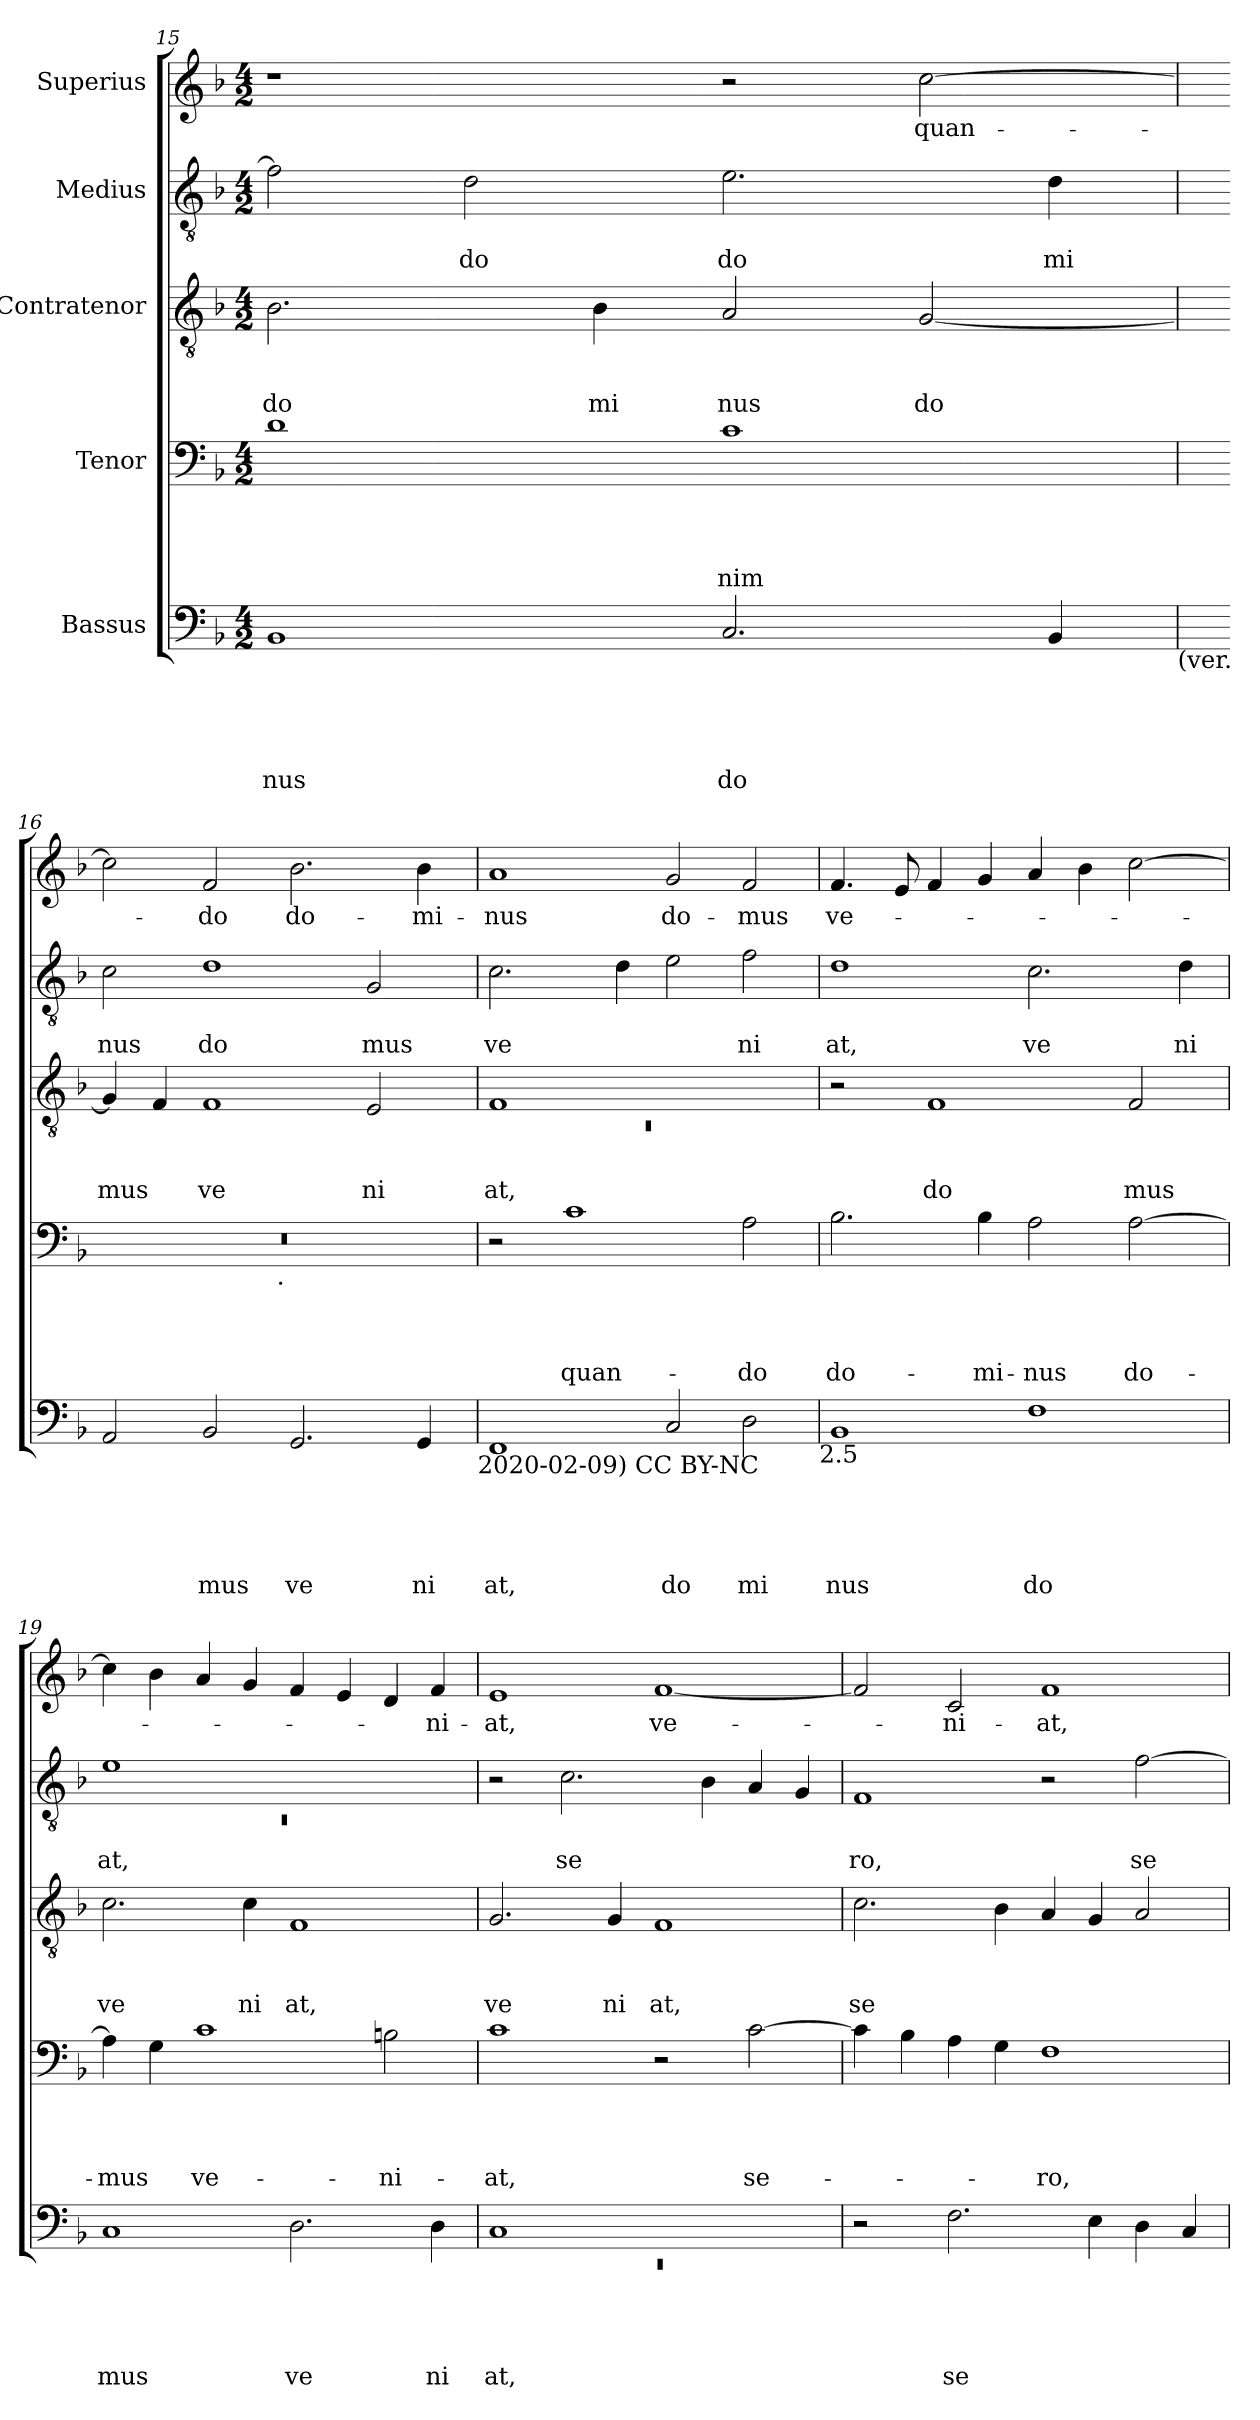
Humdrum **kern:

**kern	**text	**text	**text	**text	**text	**kern	**text	**text	**text	**text	**kern	**text	**text	**text	**kern	**text	**text	**kern	**text
*part5	*part5	*part5	*part5	*part5	*part5	*part4	*part4	*part4	*part4	*part4	*part3	*part3	*part3	*part3	*part2	*part2	*part2	*part1	*part1
*staff5	*staff5	*staff5	*staff5	*staff5	*staff5	*staff4	*staff4	*staff4	*staff4	*staff4	*staff3	*staff3	*staff3	*staff3	*staff2	*staff2	*staff2	*staff1	*staff1
*I"Bassus	*	*	*	*	*	*I"Tenor	*	*	*	*	*I"Contratenor	*	*	*	*I"Medius	*	*	*I"Superius	*
*clefF4	*	*	*	*	*	*clefF4	*	*	*	*	*clefGv2	*	*	*	*clefGv2	*	*	*clefG2	*
*k[b-]	*	*	*	*	*	*k[b-]	*	*	*	*	*k[b-]	*	*	*	*k[b-]	*	*	*k[b-]	*
*F:	*	*	*	*	*	*F:	*	*	*	*	*F:	*	*	*	*F:	*	*	*F:	*
*M4/2	*	*	*	*	*	*M4/2	*	*	*	*	*M4/2	*	*	*	*M4/2	*	*	*M4/2	*
=15	=15	=15	=15	=15	=15	=15	=15	=15	=15	=15	=15	=15	=15	=15	=15	=15	=15	=15	=15
!	!	!	!	!	!LO:LY:b	!	!	!	!	!	!	!	!	!LO:LY:b	!	!	!	!	!
1BB-	.	.	.	.	nus	1d	.	.	.	.	2.B-\	.	.	do	2f\]	.	.	1r	.
!	!	!	!	!	!	!	!	!	!	!	!	!	!	!	!	!	!LO:LY:b	!	!
.	.	.	.	.	.	.	.	.	.	.	.	.	.	.	2d\	.	do	.	.
!	!	!	!	!	!	!	!	!	!	!	!	!	!	!LO:LY:b	!	!	!	!	!
.	.	.	.	.	.	.	.	.	.	.	4B-\	.	.	mi	.	.	.	.	.
!	!	!	!	!	!LO:LY:b	!	!	!	!	!LO:LY:b	!	!	!	!LO:LY:b	!	!	!LO:LY:b	!	!
2.C/	.	.	.	.	do	1c	.	.	.	-nim	2A/	.	.	nus	2.e\	.	do	2r	.
!	!	!	!	!	!	!	!	!	!	!	!	!	!	!LO:LY:b	!	!	!	!	!LO:LY:b
.	.	.	.	.	.	.	.	.	.	.	[<2G/	.	.	do	.	.	.	[>2cc\	quan-
!	!	!	!	!	!	!	!	!	!	!	!	!	!	!	!	!	!LO:LY:b	!	!
4BB-/	.	.	.	.	.	.	.	.	.	.	.	.	.	.	4d\	.	mi	.	.
!LO:TX:b:t=(ver.	!	!	!	!	!	!	!	!	!	!	!	!	!	!	!	!	!	!	!
=16	=16	=16	=16	=16	=16	=16	=16	=16	=16	=16	=16	=16	=16	=16	=16	=16	=16	=16	=16
!	!	!	!	!	!	!	!	!	!	!	!	!	!	!LO:LY:b	!	!	!LO:LY:b	!	!
*	*	*	*	*	*	*^	*	*	*	*	*	*	*	*	*	*	*	*	*
2AA/	.	.	.	.	.	0r	2ryy	.	.	.	.	4G/]	.	.	mus	2c\	.	nus	2cc\]	.
.	.	.	.	.	.	.	.	.	.	.	.	4F/	.	.	.	.	.	.	.	.
!	!	!	!	!	!LO:LY:b	!	!	!	!	!	!	!	!	!	!LO:LY:b	!	!	!LO:LY:b	!	!LO:LY:b
2BB-/	.	.	.	.	mus	.	4...ryy	.	.	.	.	1F	.	.	ve	1d	.	do	2f/	-do
!	!	!	!	!	!	!	!LO:TX:b:t=.	!	!	!	!	!	!	!	!	!	!	!	!	!
.	.	.	.	.	.	.	1ryy	.	.	.	.	.	.	.	.	.	.	.	.	.
!	!	!	!	!	!LO:LY:b	!	!	!	!	!	!	!	!	!	!	!	!	!	!	!LO:LY:b
2.GG/	.	.	.	.	ve	.	.	.	.	.	.	.	.	.	.	.	.	.	2.b-\	do-
!	!	!	!	!	!	!	!	!	!	!	!	!	!	!	!LO:LY:b	!	!	!LO:LY:b	!	!
.	.	.	.	.	.	.	.	.	.	.	.	2E/	.	.	ni	2G/	.	mus	.	.
!	!	!	!	!	!LO:LY:b	!	!	!	!	!	!	!	!	!	!	!	!	!	!	!LO:LY:b
4GG/	.	.	.	.	ni	.	.	.	.	.	.	.	.	.	.	.	.	.	4b-\	-mi-
.	.	.	.	.	.	.	32ryy	.	.	.	.	.	.	.	.	.	.	.	.	.
!LO:TX:b:t=2020-02-09) CC BY-NC	!	!	!	!	!	!	!	!	!	!	!	!	!	!	!	!	!	!	!	!
=17	=17	=17	=17	=17	=17	=17	=17	=17	=17	=17	=17	=17	=17	=17	=17	=17	=17	=17	=17	=17
*	*	*	*	*	*	*	*	*	*	*	*	*^	*	*	*	*	*	*	*	*
!	!	!	!	!	!LO:LY:b	!	!	!	!	!	!	!	!LO:N:vis=1	!	!	!LO:LY:b	!	!	!LO:LY:b	!	!LO:LY:b
*	*	*	*	*	*	*v	*v	*	*	*	*	*	*	*	*	*	*	*	*	*	*
1FF	.	.	.	.	at,	2r	.	.	.	.	1F	0rC	.	.	at,	2.c\	.	ve	1a	-nus
!	!	!	!	!	!	!	!	!	!	!LO:LY:b	!	!	!	!	!	!	!	!	!	!
.	.	.	.	.	.	1c	.	.	.	quan-	.	.	.	.	.	.	.	.	.	.
.	.	.	.	.	.	.	.	.	.	.	.	.	.	.	.	4d\	.	.	.	.
!	!	!	!	!	!LO:LY:b	!	!	!	!	!	!	!	!	!	!	!	!	!	!	!LO:LY:b
2C/	.	.	.	.	do	.	.	.	.	.	1ryy	.	.	.	.	2e\	.	.	2g/	do-
!	!	!	!	!	!LO:LY:b	!	!	!	!	!LO:LY:b	!	!	!	!	!	!	!	!LO:LY:b	!	!LO:LY:b
2D\	.	.	.	.	mi	2A\	.	.	.	-do	.	.	.	.	.	2f\	.	ni	2f/	-mus
*	*	*	*	*	*	*	*	*	*	*	*v	*v	*	*	*	*	*	*	*	*
!LO:TX:b:t=2.5	!	!	!	!	!	!	!	!	!	!	!	!	!	!	!	!	!	!	!
=18	=18	=18	=18	=18	=18	=18	=18	=18	=18	=18	=18	=18	=18	=18	=18	=18	=18	=18	=18
!	!	!	!	!	!LO:LY:b	!	!	!	!	!LO:LY:b	!	!	!	!	!	!	!LO:LY:b	!	!LO:LY:b
1BB-	.	.	.	.	nus	2.B-\	.	.	.	do-	2r	.	.	.	1d	.	at,	4.f/	ve-
.	.	.	.	.	.	.	.	.	.	.	.	.	.	.	.	.	.	8e/	.
!	!	!	!	!	!	!	!	!	!	!	!	!	!	!LO:LY:b	!	!	!	!	!
.	.	.	.	.	.	.	.	.	.	.	1F	.	.	do	.	.	.	4f/	.
!	!	!	!	!	!	!	!	!	!	!LO:LY:b	!	!	!	!	!	!	!	!	!
.	.	.	.	.	.	4B-\	.	.	.	-mi-	.	.	.	.	.	.	.	4g/	.
!	!	!	!	!	!LO:LY:b	!	!	!	!	!LO:LY:b	!	!	!	!	!	!	!LO:LY:b	!	!
1F	.	.	.	.	do	2A\	.	.	.	-nus	.	.	.	.	2.c\	.	ve	4a/	.
.	.	.	.	.	.	.	.	.	.	.	.	.	.	.	.	.	.	4b-\	.
!	!	!	!	!	!	!	!	!	!	!LO:LY:b	!	!	!	!LO:LY:b	!	!	!	!	!
.	.	.	.	.	.	[>2A\	.	.	.	do-	2F/	.	.	mus	.	.	.	[>2cc\	.
!	!	!	!	!	!	!	!	!	!	!	!	!	!	!	!	!	!LO:LY:b	!	!
.	.	.	.	.	.	.	.	.	.	.	.	.	.	.	4d\	.	ni	.	.
!!LO:LB:g=z
=19	=19	=19	=19	=19	=19	=19	=19	=19	=19	=19	=19	=19	=19	=19	=19	=19	=19	=19	=19
*	*	*	*	*	*	*	*	*	*	*	*	*	*	*	*^	*	*	*	*
!	!	!	!	!	!LO:LY:b	!	!	!	!	!LO:LY:b	!	!	!	!LO:LY:b	!	!LO:N:vis=1	!	!LO:LY:b	!	!
1C	.	.	.	.	mus	4A\]	.	.	.	-mus	2.c\	.	.	ve	1e	0rC	.	at,	4cc\]	.
.	.	.	.	.	.	4G\	.	.	.	.	.	.	.	.	.	.	.	.	4b-\	.
!	!	!	!	!	!	!	!	!	!	!LO:LY:b	!	!	!	!	!	!	!	!	!	!
.	.	.	.	.	.	1c	.	.	.	ve-	.	.	.	.	.	.	.	.	4a/	.
!	!	!	!	!	!	!	!	!	!	!	!	!	!	!LO:LY:b	!	!	!	!	!	!
.	.	.	.	.	.	.	.	.	.	.	4c\	.	.	ni	.	.	.	.	4g/	.
!	!	!	!	!	!LO:LY:b	!	!	!	!	!	!	!	!	!LO:LY:b	!	!	!	!	!	!
2.D\	.	.	.	.	ve	.	.	.	.	.	1F	.	.	at,	1ryy	.	.	.	4f/	.
.	.	.	.	.	.	.	.	.	.	.	.	.	.	.	.	.	.	.	4e/	.
!	!	!	!	!	!	!	!	!	!	!LO:LY:b	!	!	!	!	!	!	!	!	!	!
.	.	.	.	.	.	2Bn\	.	.	.	-ni-	.	.	.	.	.	.	.	.	4d/	.
!	!	!	!	!	!LO:LY:b	!	!	!	!	!	!	!	!	!	!	!	!	!	!	!LO:LY:b
4D\	.	.	.	.	ni	.	.	.	.	.	.	.	.	.	.	.	.	.	4f/	-ni-
*	*	*	*	*	*	*	*	*	*	*	*	*	*	*	*v	*v	*	*	*	*
=20	=20	=20	=20	=20	=20	=20	=20	=20	=20	=20	=20	=20	=20	=20	=20	=20	=20	=20	=20
*^	*	*	*	*	*	*	*	*	*	*	*	*	*	*	*	*	*	*	*
!	!LO:N:vis=1	!	!	!	!	!LO:LY:b	!	!	!	!	!LO:LY:b	!	!	!	!LO:LY:b	!	!	!	!	!LO:LY:b
1C	0rEE	.	.	.	.	at,	1c	.	.	.	-at,	2.G/	.	.	ve	2r	.	.	1e	-at,
!	!	!	!	!	!	!	!	!	!	!	!	!	!	!	!	!	!	!LO:LY:b	!	!
.	.	.	.	.	.	.	.	.	.	.	.	.	.	.	.	2.c\	.	se	.	.
!	!	!	!	!	!	!	!	!	!	!	!	!	!	!	!LO:LY:b	!	!	!	!	!
.	.	.	.	.	.	.	.	.	.	.	.	4G/	.	.	ni	.	.	.	.	.
!	!	!	!	!	!	!	!	!	!	!	!	!	!	!	!LO:LY:b	!	!	!	!	!LO:LY:b
1ryy	.	.	.	.	.	.	2r	.	.	.	.	1F	.	.	at,	.	.	.	[<1f	ve-
.	.	.	.	.	.	.	.	.	.	.	.	.	.	.	.	4B-\	.	.	.	.
!	!	!	!	!	!	!	!	!	!	!	!LO:LY:b	!	!	!	!	!	!	!	!	!
.	.	.	.	.	.	.	[>2c\	.	.	.	se-	.	.	.	.	4A/	.	.	.	.
.	.	.	.	.	.	.	.	.	.	.	.	.	.	.	.	4G/	.	.	.	.
*v	*v	*	*	*	*	*	*	*	*	*	*	*	*	*	*	*	*	*	*	*
=21	=21	=21	=21	=21	=21	=21	=21	=21	=21	=21	=21	=21	=21	=21	=21	=21	=21	=21	=21
!	!	!	!	!	!	!	!	!	!	!	!	!	!	!LO:LY:b	!	!	!LO:LY:b	!	!
2r	.	.	.	.	.	4c\]	.	.	.	.	2.c\	.	.	se	1F	.	ro,	2f/]	.
.	.	.	.	.	.	4B-\	.	.	.	.	.	.	.	.	.	.	.	.	.
!	!	!	!	!	!LO:LY:b	!	!	!	!	!	!	!	!	!	!	!	!	!	!LO:LY:b
2.F\	.	.	.	.	se	4A\	.	.	.	.	.	.	.	.	.	.	.	2c/	-ni-
.	.	.	.	.	.	4G\	.	.	.	.	4B-\	.	.	.	.	.	.	.	.
!	!	!	!	!	!	!	!	!	!	!LO:LY:b	!	!	!	!	!	!	!	!	!LO:LY:b
.	.	.	.	.	.	1F	.	.	.	-ro,	4A/	.	.	.	2r	.	.	1f	-at,
4E\	.	.	.	.	.	.	.	.	.	.	4G/	.	.	.	.	.	.	.	.
!	!	!	!	!	!	!	!	!	!	!	!	!	!	!	!	!	!LO:LY:b	!	!
4D\	.	.	.	.	.	.	.	.	.	.	2A/	.	.	.	[>2f\	.	se	.	.
4C/	.	.	.	.	.	.	.	.	.	.	.	.	.	.	.	.	.	.	.
=	=	=	=	=	=	=	=	=	=	=	=	=	=	=	=	=	=	=	=
*-	*-	*-	*-	*-	*-	*-	*-	*-	*-	*-	*-	*-	*-	*-	*-	*-	*-	*-	*-
